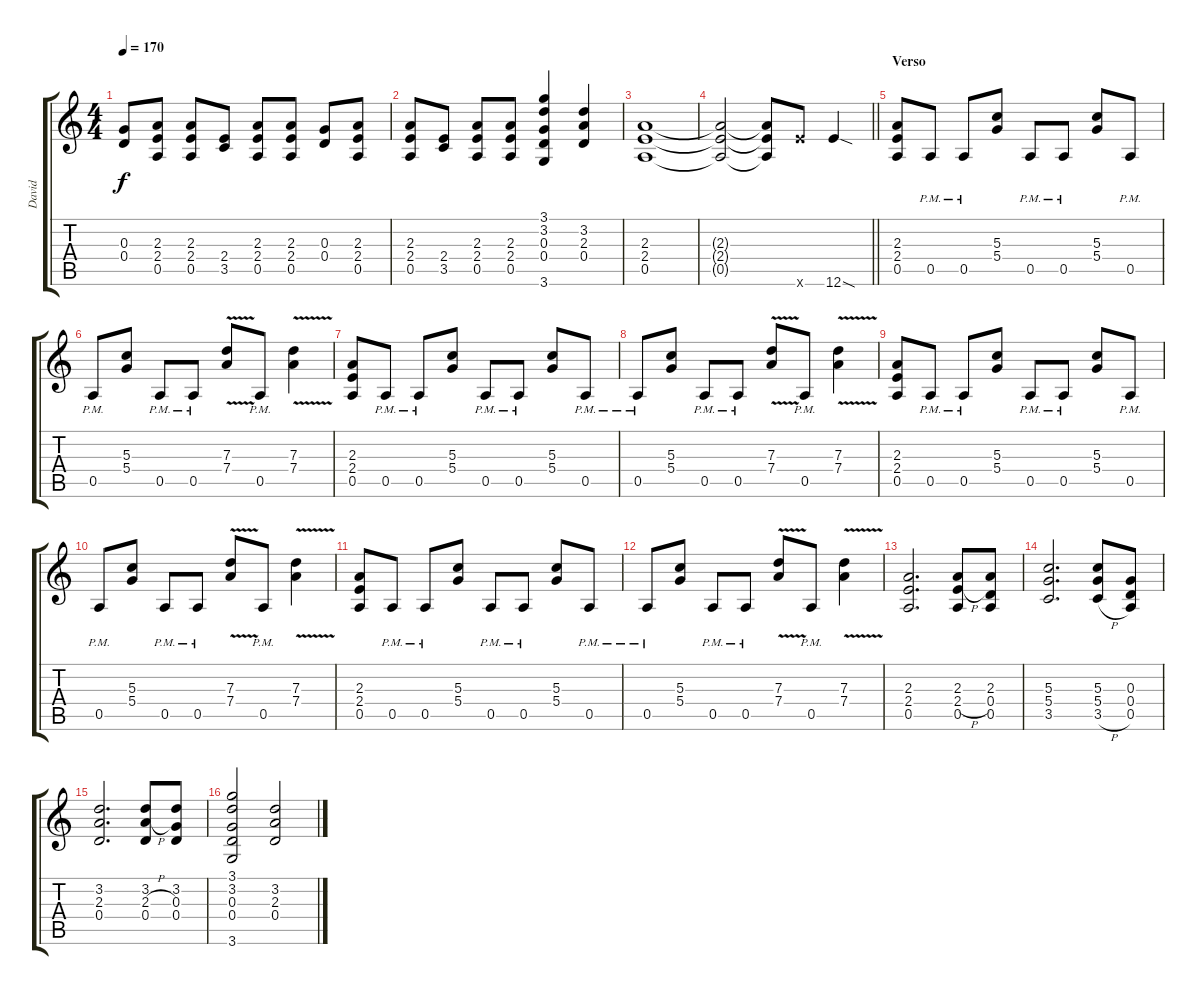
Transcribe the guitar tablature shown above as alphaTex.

\track ("David" "David") {instrument overdrivenguitar}
\staff {score tabs}
\tuning (E4 B3 G3 D3 A2 E2) {hide}
\ts (4 4)
\tempo 170
\clef g2
\ks c
(0.3 0.4).8{dy f} (2.3 2.4 0.5).8 (2.3 2.4 0.5).8 (2.4 3.5).8 (2.3 2.4 0.5).8 (2.3 2.4 0.5).8 (0.3 0.4).8 (2.3 2.4 0.5).8 |
(2.3 2.4 0.5).8 (2.4 3.5).8 (2.3 2.4 0.5).8 (2.3 2.4 0.5).8 (3.1 3.2 0.3 0.4 3.6).4 (3.2 2.3 0.4).4 |
(2.3 2.4 0.5).1 |
\barLineRight lightlight
(2.3{t} 2.4{t} 0.5{t}).2 (2.3{t} 2.4{t} 0.5{t}).8 12.6{x}.8 12.6{sod}.4 |
\section ("" "Verso")
(2.3 2.4 0.5).8 0.5{pm}.8 0.5{pm}.8 (5.3 5.4).8 0.5{pm}.8 0.5{pm}.8 (5.3 5.4).8 0.5{pm}.8 |
0.5{pm}.8 (5.3 5.4).8 0.5{pm}.8 0.5{pm}.8 (7.3 7.4{v}).8 0.5{pm}.8 (7.3 7.4{v}).4 |
(2.3 2.4 0.5).8 0.5{pm}.8 0.5{pm}.8 (5.3 5.4).8 0.5{pm}.8 0.5{pm}.8 (5.3 5.4).8 0.5{pm}.8 |
0.5{pm}.8 (5.3 5.4).8 0.5{pm}.8 0.5{pm}.8 (7.3 7.4{v}).8 0.5{pm}.8 (7.3 7.4{v}).4 |
(2.3 2.4 0.5).8 0.5{pm}.8 0.5{pm}.8 (5.3 5.4).8 0.5{pm}.8 0.5{pm}.8 (5.3 5.4).8 0.5{pm}.8 |
0.5{pm}.8 (5.3 5.4).8 0.5{pm}.8 0.5{pm}.8 (7.3 7.4{v}).8 0.5{pm}.8 (7.3 7.4{v}).4 |
(2.3 2.4 0.5).8 0.5{pm}.8 0.5{pm}.8 (5.3 5.4).8 0.5{pm}.8 0.5{pm}.8 (5.3 5.4).8 0.5{pm}.8 |
0.5{pm}.8 (5.3 5.4).8 0.5{pm}.8 0.5{pm}.8 (7.3 7.4{v}).8 0.5{pm}.8 (7.3 7.4{v}).4 |
(2.3 2.4 0.5).2{d} (2.3 2.4{h} 0.5).8 (2.3 0.4 0.5).8 |
(5.3 5.4 3.5).2{d} (5.3 5.4 3.5{h}).8 (0.3 0.4 0.5).8 |
(3.2 2.3 0.4).2{d} (3.2 2.3{h} 0.4).8 (3.2 0.3 0.4).8 |
(3.1 3.2 0.3 0.4 3.6).2 (3.2 2.3 0.4).2
